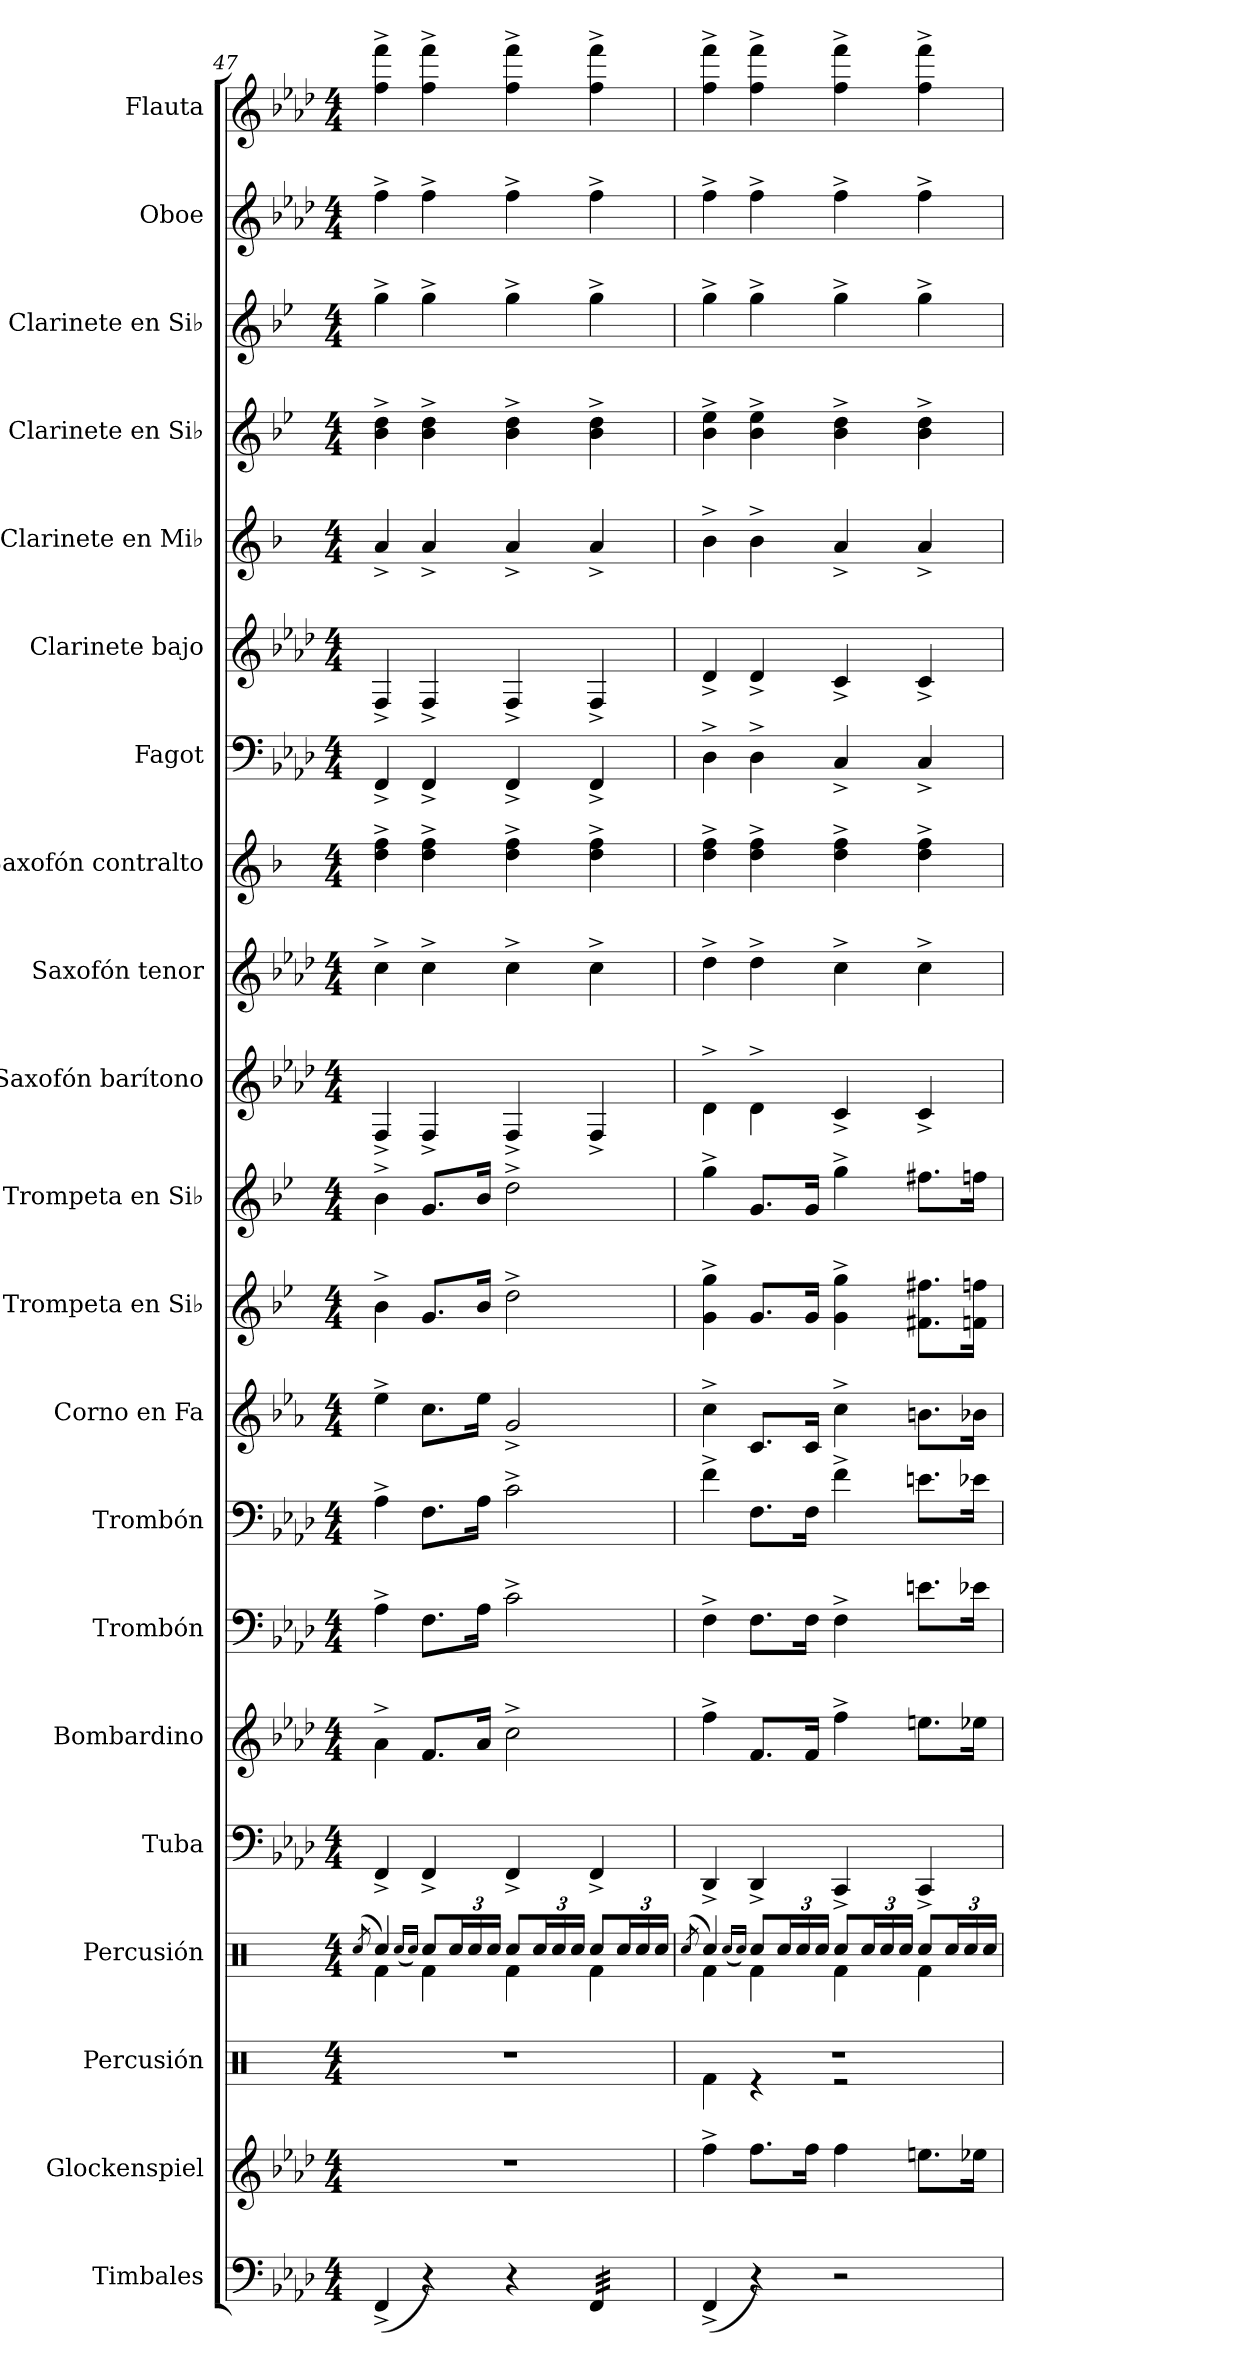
**kern	**kern	**kern	**kern	**kern	**kern	**kern	**kern	**kern	**kern	**kern	**kern	**kern	**kern	**kern	**kern	**kern	**kern	**kern	**kern	**kern
*part21	*part20	*part19	*part18	*part17	*part16	*part15	*part14	*part13	*part12	*part11	*part10	*part9	*part8	*part7	*part6	*part5	*part4	*part3	*part2	*part1
*staff21	*staff20	*staff19	*staff18	*staff17	*staff16	*staff15	*staff14	*staff13	*staff12	*staff11	*staff10	*staff9	*staff8	*staff7	*staff6	*staff5	*staff4	*staff3	*staff2	*staff1
*I"Timbales	*I"Glockenspiel	*I"Percusión	*I"Percusión	*I"Tuba	*I"Bombardino	*I"Trombón	*I"Trombón	*I"Corno en Fa	*I"Trompeta en Si♭	*I"Trompeta en Si♭	*I"Saxofón barítono	*I"Saxofón tenor	*I"Saxofón contralto	*I"Fagot	*I"Clarinete bajo	*I"Clarinete en Mi♭	*I"Clarinete en Si♭	*I"Clarinete en Si♭	*I"Oboe	*I"Flauta
*I'Timb.	*I'Glock.	*I'Perc.	*I'Perc.	*I'Tba.	*I'Bo.	*I'Tbn.	*I'Tbn.	*I'Cor. Fa	*I'Tpt. Si♭	*I'Tpt. Si♭	*I'Sax. Bar.	*I'Sax. T.	*I'Sax. Ctrl.	*I'Fag.	*I'Cl. B.	*I'Cl. Mi♭	*I'Cl. Si♭	*I'Cl. Si♭	*I'Ob.	*I'Fl.
*clefF4	*clefG2	*clefX	*clefX	*clefF4	*clefG2	*clefF4	*clefF4	*clefG2	*clefG2	*clefG2	*clefG2	*clefG2	*clefG2	*clefF4	*clefG2	*clefG2	*clefG2	*clefG2	*clefG2	*clefG2
*	*ITrd-14c-24	*	*	*	*ITrd8c14	*	*	*ITrd4c7	*ITrd1c2	*ITrd1c2	*ITrd12c21	*ITrd8c14	*ITrd5c9	*	*ITrd8c14	*ITrd-2c-3	*ITrd1c2	*ITrd1c2	*	*
*k[b-e-a-d-]	*k[b-e-a-d-]	*k[]	*k[]	*k[b-e-a-d-]	*k[b-e-a-d-]	*k[b-e-a-d-]	*k[b-e-a-d-]	*k[b-e-a-d-]	*k[b-e-a-d-]	*k[b-e-a-d-]	*k[b-e-a-d-]	*k[b-e-a-d-]	*k[b-e-a-d-]	*k[b-e-a-d-]	*k[b-e-a-d-]	*k[b-e-a-d-]	*k[b-e-a-d-]	*k[b-e-a-d-]	*k[b-e-a-d-]	*k[b-e-a-d-]
*M4/4	*M4/4	*M4/4	*M4/4	*M4/4	*M4/4	*M4/4	*M4/4	*M4/4	*M4/4	*M4/4	*M4/4	*M4/4	*M4/4	*M4/4	*M4/4	*M4/4	*M4/4	*M4/4	*M4/4	*M4/4
=47	=47	=47	=47	=47	=47	=47	=47	=47	=47	=47	=47	=47	=47	=47	=47	=47	=47	=47	=47	=47
.	.	.	(<8qRcc/	.	.	.	.	.	.	.	.	.	.	.	.	.	.	.	.	.
*	*	*	*^	*	*	*	*	*	*	*	*	*	*	*	*	*	*	*	*	*
(<4FF^/	1r	1r	4Rcc/)	4Rf\	4FF^/	4A-^\	4A-^\	4A-^\	4a-^\	4a-^\	4a-^\	4FF^/	4c^\	4f\^ 4a-\^	4FF^/	4FF^/	4cc^/	4a-\^ 4cc\^	4ff^\	4ff^\	4ff\^ 4fff\^
.	.	.	(<16qRcc/LL	.	.	.	.	.	.	.	.	.	.	.	.	.	.	.	.	.	.
.	.	.	16qRcc/JJ)	.	.	.	.	.	.	.	.	.	.	.	.	.	.	.	.	.	.
4r)	.	.	8Rcc/L	4Rf\	4FF^/	8.F/L	8.F\L	8.F\L	8.f\L	8.f/L	8.f/L	4FF^/	4c^\	4f\^ 4a-\^	4FF^/	4FF^/	4cc^/	4a-\^ 4cc\^	4ff^\	4ff^\	4ff\^ 4fff\^
*	*	*	*Xbrackettup	*	*	*	*	*	*	*	*	*	*	*	*	*	*	*	*	*	*
.	.	.	24Rcc/L	.	.	.	.	.	.	.	.	.	.	.	.	.	.	.	.	.	.
.	.	.	24Rcc/	.	.	.	.	.	.	.	.	.	.	.	.	.	.	.	.	.	.
.	.	.	.	.	.	16A-/Jk	16A-\Jk	16A-\Jk	16a-\Jk	16a-/Jk	16a-/Jk	.	.	.	.	.	.	.	.	.	.
.	.	.	24Rcc/JJ	.	.	.	.	.	.	.	.	.	.	.	.	.	.	.	.	.	.
4r	.	.	8Rcc/L	4Rf\	4FF^/	2c^\	2c^\	2c^\	2c^/	2cc^\	2cc^\	4FF^/	4c^\	4f\^ 4a-\^	4FF^/	4FF^/	4cc^/	4a-\^ 4cc\^	4ff^\	4ff^\	4ff\^ 4fff\^
.	.	.	24Rcc/L	.	.	.	.	.	.	.	.	.	.	.	.	.	.	.	.	.	.
.	.	.	24Rcc/	.	.	.	.	.	.	.	.	.	.	.	.	.	.	.	.	.	.
.	.	.	24Rcc/JJ	.	.	.	.	.	.	.	.	.	.	.	.	.	.	.	.	.	.
*tremolo	*	*	*	*	*	*	*	*	*	*	*	*	*	*	*	*	*	*	*	*	*
(<32FF/LLL	.	.	8Rcc/L	4Rf\	4FF^/	.	.	.	.	.	.	4FF^/	4c^\	4f\^ 4a-\^	4FF^/	4FF^/	4cc^/	4a-\^ 4cc\^	4ff^\	4ff^\	4ff\^ 4fff\^
(<32FF/	.	.	.	.	.	.	.	.	.	.	.	.	.	.	.	.	.	.	.	.	.
(<32FF/	.	.	.	.	.	.	.	.	.	.	.	.	.	.	.	.	.	.	.	.	.
(<32FF/	.	.	.	.	.	.	.	.	.	.	.	.	.	.	.	.	.	.	.	.	.
(<32FF/	.	.	24Rcc/L	.	.	.	.	.	.	.	.	.	.	.	.	.	.	.	.	.	.
(<32FF/	.	.	.	.	.	.	.	.	.	.	.	.	.	.	.	.	.	.	.	.	.
.	.	.	24Rcc/	.	.	.	.	.	.	.	.	.	.	.	.	.	.	.	.	.	.
(<32FF/	.	.	.	.	.	.	.	.	.	.	.	.	.	.	.	.	.	.	.	.	.
.	.	.	24Rcc/JJ	.	.	.	.	.	.	.	.	.	.	.	.	.	.	.	.	.	.
32FF/JJJ	.	.	.	.	.	.	.	.	.	.	.	.	.	.	.	.	.	.	.	.	.
*Xtremolo	*	*	*	*	*	*	*	*	*	*	*	*	*	*	*	*	*	*	*	*	*
!!LO:PB:g=z
=48	=48	=48	=48	=48	=48	=48	=48	=48	=48	=48	=48	=48	=48	=48	=48	=48	=48	=48	=48	=48	=48
.	.	.	(<8qRcc/	.	.	.	.	.	.	.	.	.	.	.	.	.	.	.	.	.	.
*	*	*^	*	*	*	*	*	*	*	*	*	*	*	*	*	*	*	*	*	*	*
(<4FF^/)	4ffff^\	1r	4Rf\	4Rcc/)	4Rf\	4DD-^/	4f^\	4F^\	4f^\	4f^\	4f\^ 4ff\^	4ff^\	4D-^\	4d-^\	4f\^ 4a-\^	4D-^\	4D-^/	4dd-^\	4a-\^ 4dd-\^	4ff^\	4ff^\	4ff\^ 4fff\^
.	.	.	.	(<16qRcc/LL	.	.	.	.	.	.	.	.	.	.	.	.	.	.	.	.	.	.
.	.	.	.	16qRcc/JJ)	.	.	.	.	.	.	.	.	.	.	.	.	.	.	.	.	.	.
4r)	8.ffff\L	.	4r	8Rcc/L	4Rf\	4DD-^/	8.F/L	8.F\L	8.F\L	8.F/L	8.f/L	8.f/L	4D-^\	4d-^\	4f\^ 4a-\^	4D-^\	4D-^/	4dd-^\	4a-\^ 4dd-\^	4ff^\	4ff^\	4ff\^ 4fff\^
.	.	.	.	24Rcc/L	.	.	.	.	.	.	.	.	.	.	.	.	.	.	.	.	.	.
.	.	.	.	24Rcc/	.	.	.	.	.	.	.	.	.	.	.	.	.	.	.	.	.	.
.	16ffff\Jk	.	.	.	.	.	16F/Jk	16F\Jk	16F\Jk	16F/Jk	16f/Jk	16f/Jk	.	.	.	.	.	.	.	.	.	.
.	.	.	.	24Rcc/JJ	.	.	.	.	.	.	.	.	.	.	.	.	.	.	.	.	.	.
2r	4ffff\	.	2r	8Rcc/L	4Rf\	4CC^/	4f^\	4F^\	4f^\	4f^\	4f\^ 4ff\^	4ff^\	4C^/	4c^\	4f\^ 4a-\^	4C^/	4C^/	4cc^/	4a-\^ 4cc\^	4ff^\	4ff^\	4ff\^ 4fff\^
.	.	.	.	24Rcc/L	.	.	.	.	.	.	.	.	.	.	.	.	.	.	.	.	.	.
.	.	.	.	24Rcc/	.	.	.	.	.	.	.	.	.	.	.	.	.	.	.	.	.	.
.	.	.	.	24Rcc/JJ	.	.	.	.	.	.	.	.	.	.	.	.	.	.	.	.	.	.
.	8.eeeen\L	.	.	8Rcc/L	4Rf\	4CC^/	8.en\L	8.en\L	8.en\L	8.en\L	8.en\ 8.een\L	8.een\L	4C^/	4c^\	4f\^ 4a-\^	4C^/	4C^/	4cc^/	4a-\^ 4cc\^	4ff^\	4ff^\	4ff\^ 4fff\^
.	.	.	.	24Rcc/L	.	.	.	.	.	.	.	.	.	.	.	.	.	.	.	.	.	.
.	.	.	.	24Rcc/	.	.	.	.	.	.	.	.	.	.	.	.	.	.	.	.	.	.
.	16eeee-X\Jk	.	.	.	.	.	16e-X\Jk	16e-X\Jk	16e-X\Jk	16e-X\Jk	16e-X\ 16ee-X\Jk	16ee-X\Jk	.	.	.	.	.	.	.	.	.	.
.	.	.	.	24Rcc/JJ	.	.	.	.	.	.	.	.	.	.	.	.	.	.	.	.	.	.
*	*	*v	*v	*	*	*	*	*	*	*	*	*	*	*	*	*	*	*	*	*	*	*
*	*	*	*v	*v	*	*	*	*	*	*	*	*	*	*	*	*	*	*	*	*	*
=	=	=	=	=	=	=	=	=	=	=	=	=	=	=	=	=	=	=	=	=
*-	*-	*-	*-	*-	*-	*-	*-	*-	*-	*-	*-	*-	*-	*-	*-	*-	*-	*-	*-	*-
